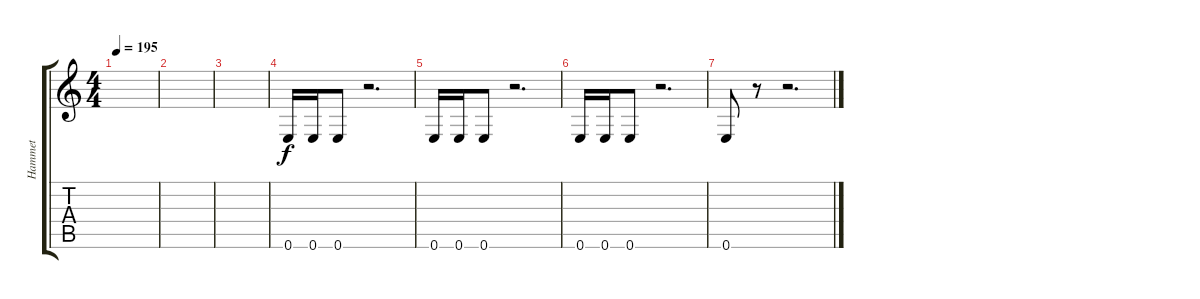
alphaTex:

\track ("Hammet" "Hammet") {instrument acousticguitarsteel}
\staff {score tabs}
\tuning (E4 B3 G3 D3 A2 E2) {hide}
\ts (4 4)
\tempo 195
\clef g2
\ks c
|
|
|
0.6.16 0.6.16 0.6.8 r.2{d} |
0.6.16 0.6.16 0.6.8 r.2{d} |
0.6.16 0.6.16 0.6.8 r.2{d} |
0.6.8 r.8 r.2{d}
